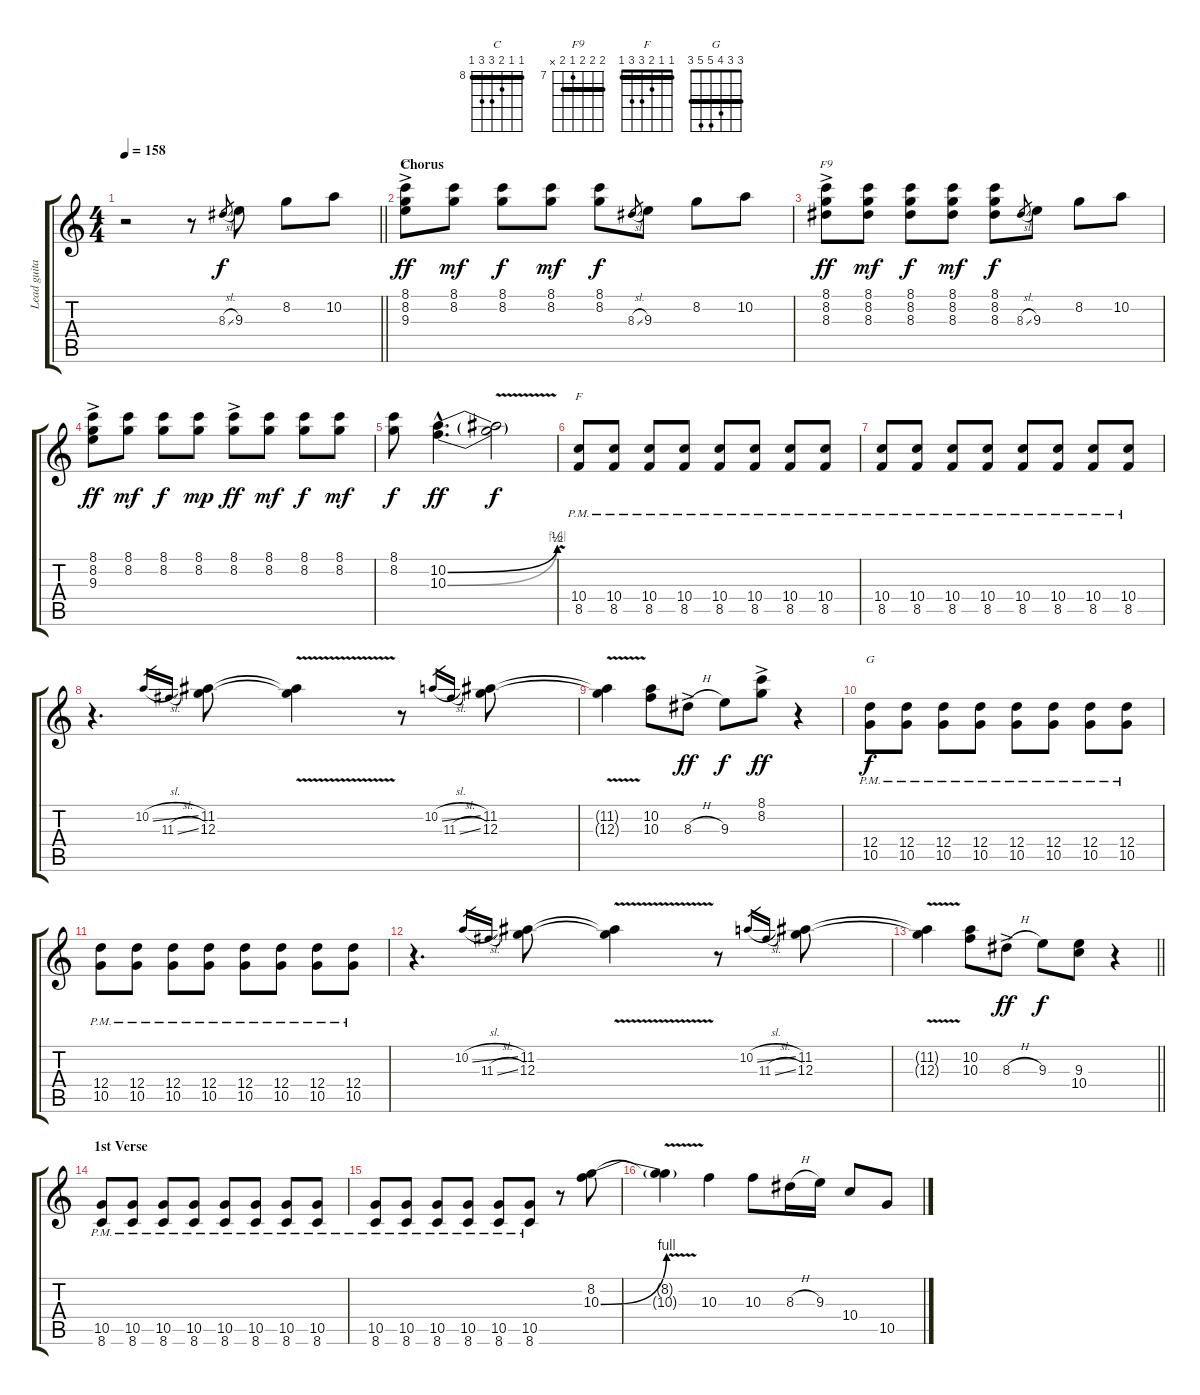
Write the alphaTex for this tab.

\track ("Lead guitar" "Lead guita") {instrument overdrivenguitar}
\staff {score tabs}
\tuning (E4 B3 G3 D3 A2 E2) {hide}
\chord ("C" 8 8 9 10 10 8) {firstfret 8 barre 8}
\chord ("F9" 8 8 8 7 8 x) {firstfret 7 barre 8}
\chord ("F" 1 1 2 3 3 1) {barre 1}
\chord ("G" 3 3 4 5 5 3) {barre 3}
\ts (4 4)
\tempo 158
\clef g2
\barLineRight lightlight
\ks c
r.2{dy f instrument overdrivenguitar} r.8 8.3{sl}.8{gr} 9.3.8 8.2.8 10.2.8 |
\section ("" "Chorus")
(8.1 8.2 9.3{ac}).8{ch "C" dy ff} (8.1 8.2).8{dy mf} (8.1 8.2).8{dy f} (8.1 8.2).8{dy mf} (8.1 8.2).8{dy f} 8.3{sl}.8{gr} 9.3.8 8.2.8 10.2.8 |
(8.1 8.2 8.3{ac}).8{ch "F9" dy ff} (8.1 8.2 8.3).8{dy mf} (8.1 8.2 8.3).8{dy f} (8.1 8.2 8.3).8{dy mf} (8.1 8.2 8.3).8{dy f} 8.3{sl}.8{gr} 9.3.8 8.2.8 10.2.8 |
(8.1 8.2 9.3{ac}).8{dy ff} (8.1 8.2).8{dy mf} (8.1 8.2).8{dy f} (8.1 8.2).8{dy mp} (8.1 8.2{ac}).8{dy ff} (8.1 8.2).8{dy mf} (8.1 8.2).8{dy f} (8.1 8.2).8{dy mf} |
(8.1 8.2).8{dy f} (10.2{be (bend 0 0 60 2) hac} 10.3{be (bend 0 0 60 4) hac}).4{d dy ff} (10.2{v t} 10.3{v t}).2{dy f} |
(10.4{pm} 8.5{pm}).8{ch "F"} (10.4{pm} 8.5{pm}).8 (10.4{pm} 8.5{pm}).8 (10.4{pm} 8.5{pm}).8 (10.4{pm} 8.5{pm}).8 (10.4{pm} 8.5{pm}).8 (10.4{pm} 8.5{pm}).8 (10.4{pm} 8.5{pm}).8 |
(10.4{pm} 8.5{pm}).8 (10.4{pm} 8.5{pm}).8 (10.4{pm} 8.5{pm}).8 (10.4{pm} 8.5{pm}).8 (10.4{pm} 8.5{pm}).8 (10.4{pm} 8.5{pm}).8 (10.4{pm} 8.5{pm}).8 (10.4{pm} 8.5{pm}).8 |
r.4{d} 10.2{sl}.16{gr} 11.3{sl}.16{gr} (11.2 12.3).8 (11.2{v t} 12.3{v t}).4 r.8 10.2{sl}.16{gr} 11.3{sl}.16{gr} (11.2 12.3).8 |
(11.2{v t} 12.3{v t}).4 (10.2 10.3).8 8.3{h ac}.8{dy ff} 9.3.8{dy f} (8.1{ac} 8.2).8{dy ff} r.4 |
(12.4{pm} 10.5{pm}).8{ch "G" dy f} (12.4{pm} 10.5{pm}).8 (12.4{pm} 10.5{pm}).8 (12.4{pm} 10.5{pm}).8 (12.4{pm} 10.5{pm}).8 (12.4{pm} 10.5{pm}).8 (12.4{pm} 10.5{pm}).8 (12.4{pm} 10.5{pm}).8 |
(12.4{pm} 10.5{pm}).8 (12.4{pm} 10.5{pm}).8 (12.4{pm} 10.5{pm}).8 (12.4{pm} 10.5{pm}).8 (12.4{pm} 10.5{pm}).8 (12.4{pm} 10.5{pm}).8 (12.4{pm} 10.5{pm}).8 (12.4{pm} 10.5{pm}).8 |
r.4{d} 10.2{sl}.16{gr} 11.3{sl}.16{gr} (11.2 12.3).8 (11.2{v t} 12.3{v t}).4 r.8 10.2{sl}.16{gr} 11.3{sl}.16{gr} (11.2 12.3).8 |
\barLineRight lightlight
(11.2{v t} 12.3{v t}).4 (10.2 10.3).8 8.3{h ac}.8{dy ff} 9.3.8{dy f} (9.3 10.4).8 r.4 |
\section ("" "1st Verse")
(10.5{pm} 8.6{pm}).8 (10.5{pm} 8.6{pm}).8 (10.5{pm} 8.6{pm}).8 (10.5{pm} 8.6{pm}).8 (10.5{pm} 8.6{pm}).8 (10.5{pm} 8.6{pm}).8 (10.5{pm} 8.6{pm}).8 (10.5{pm} 8.6{pm}).8 |
(10.5{pm} 8.6{pm}).8 (10.5{pm} 8.6{pm}).8 (10.5{pm} 8.6{pm}).8 (10.5{pm} 8.6{pm}).8 (10.5{pm} 8.6{pm}).8 (10.5{pm} 8.6{pm}).8 r.8 (8.2 10.3{be (bend 0 0 60 4)}).8 |
(8.2{t} 10.3{v t}).4 10.3.4 10.3.8 8.3{h}.16 9.3.16 10.4.8 10.5.8
